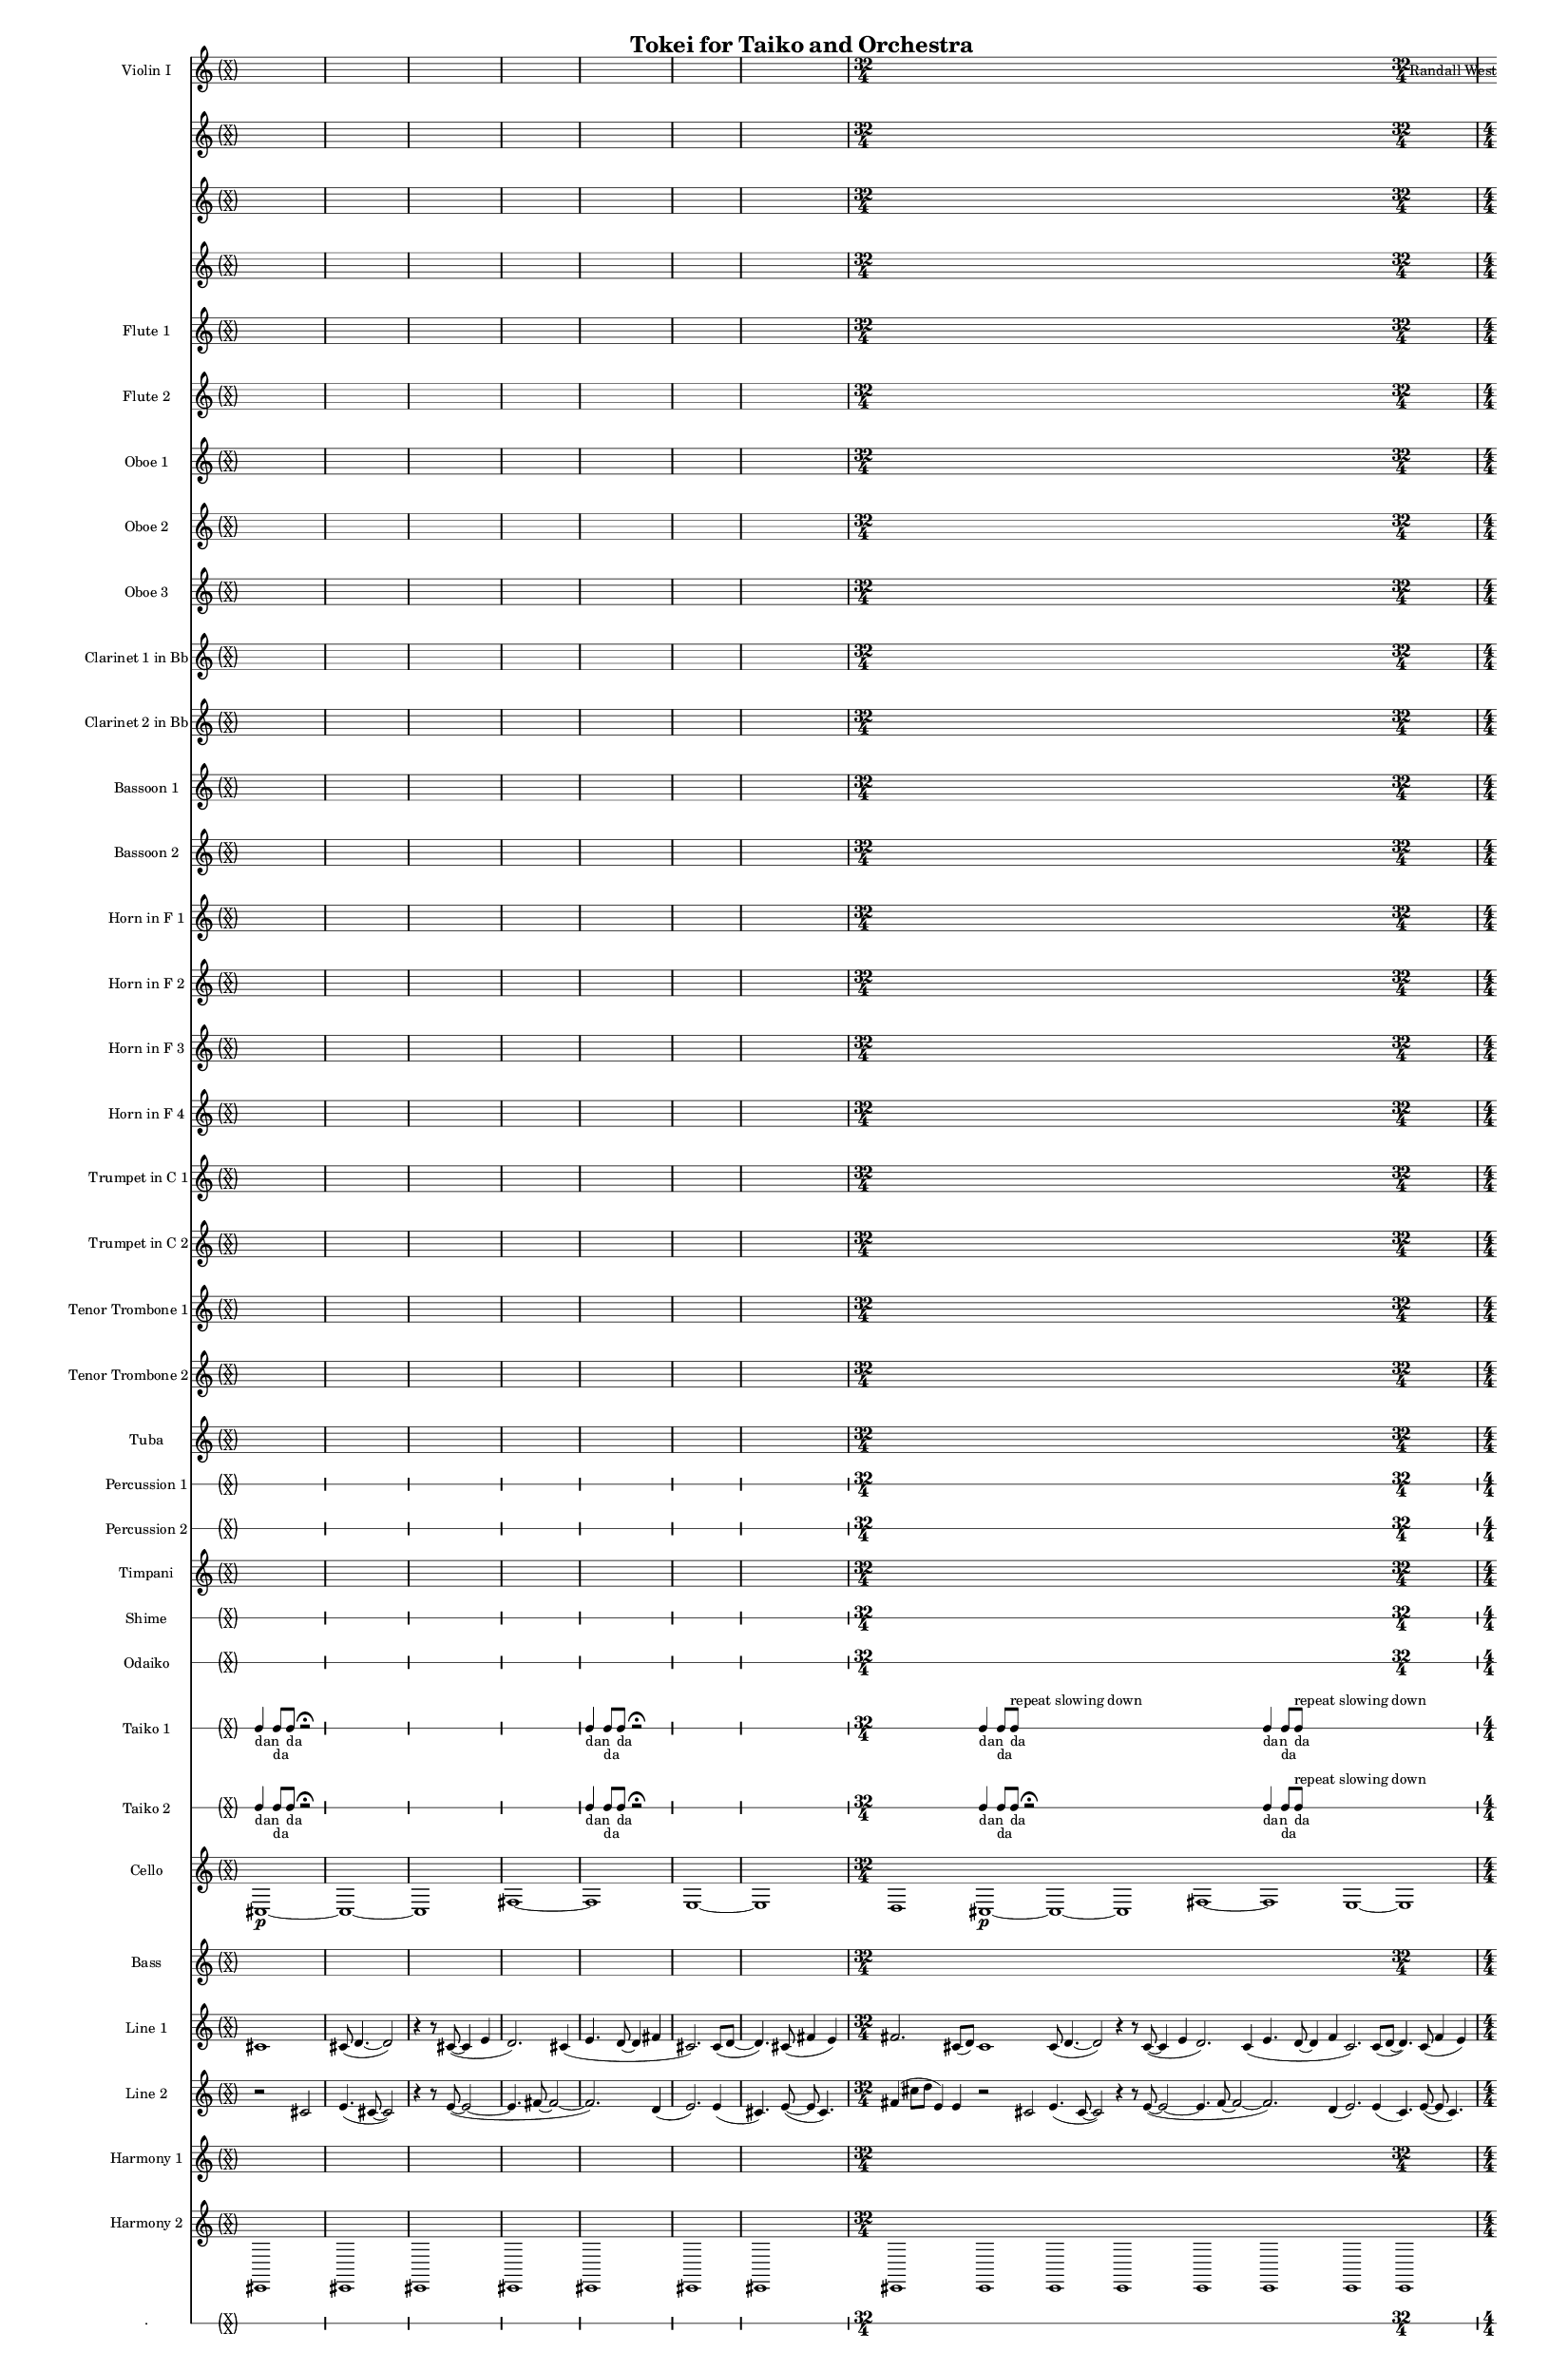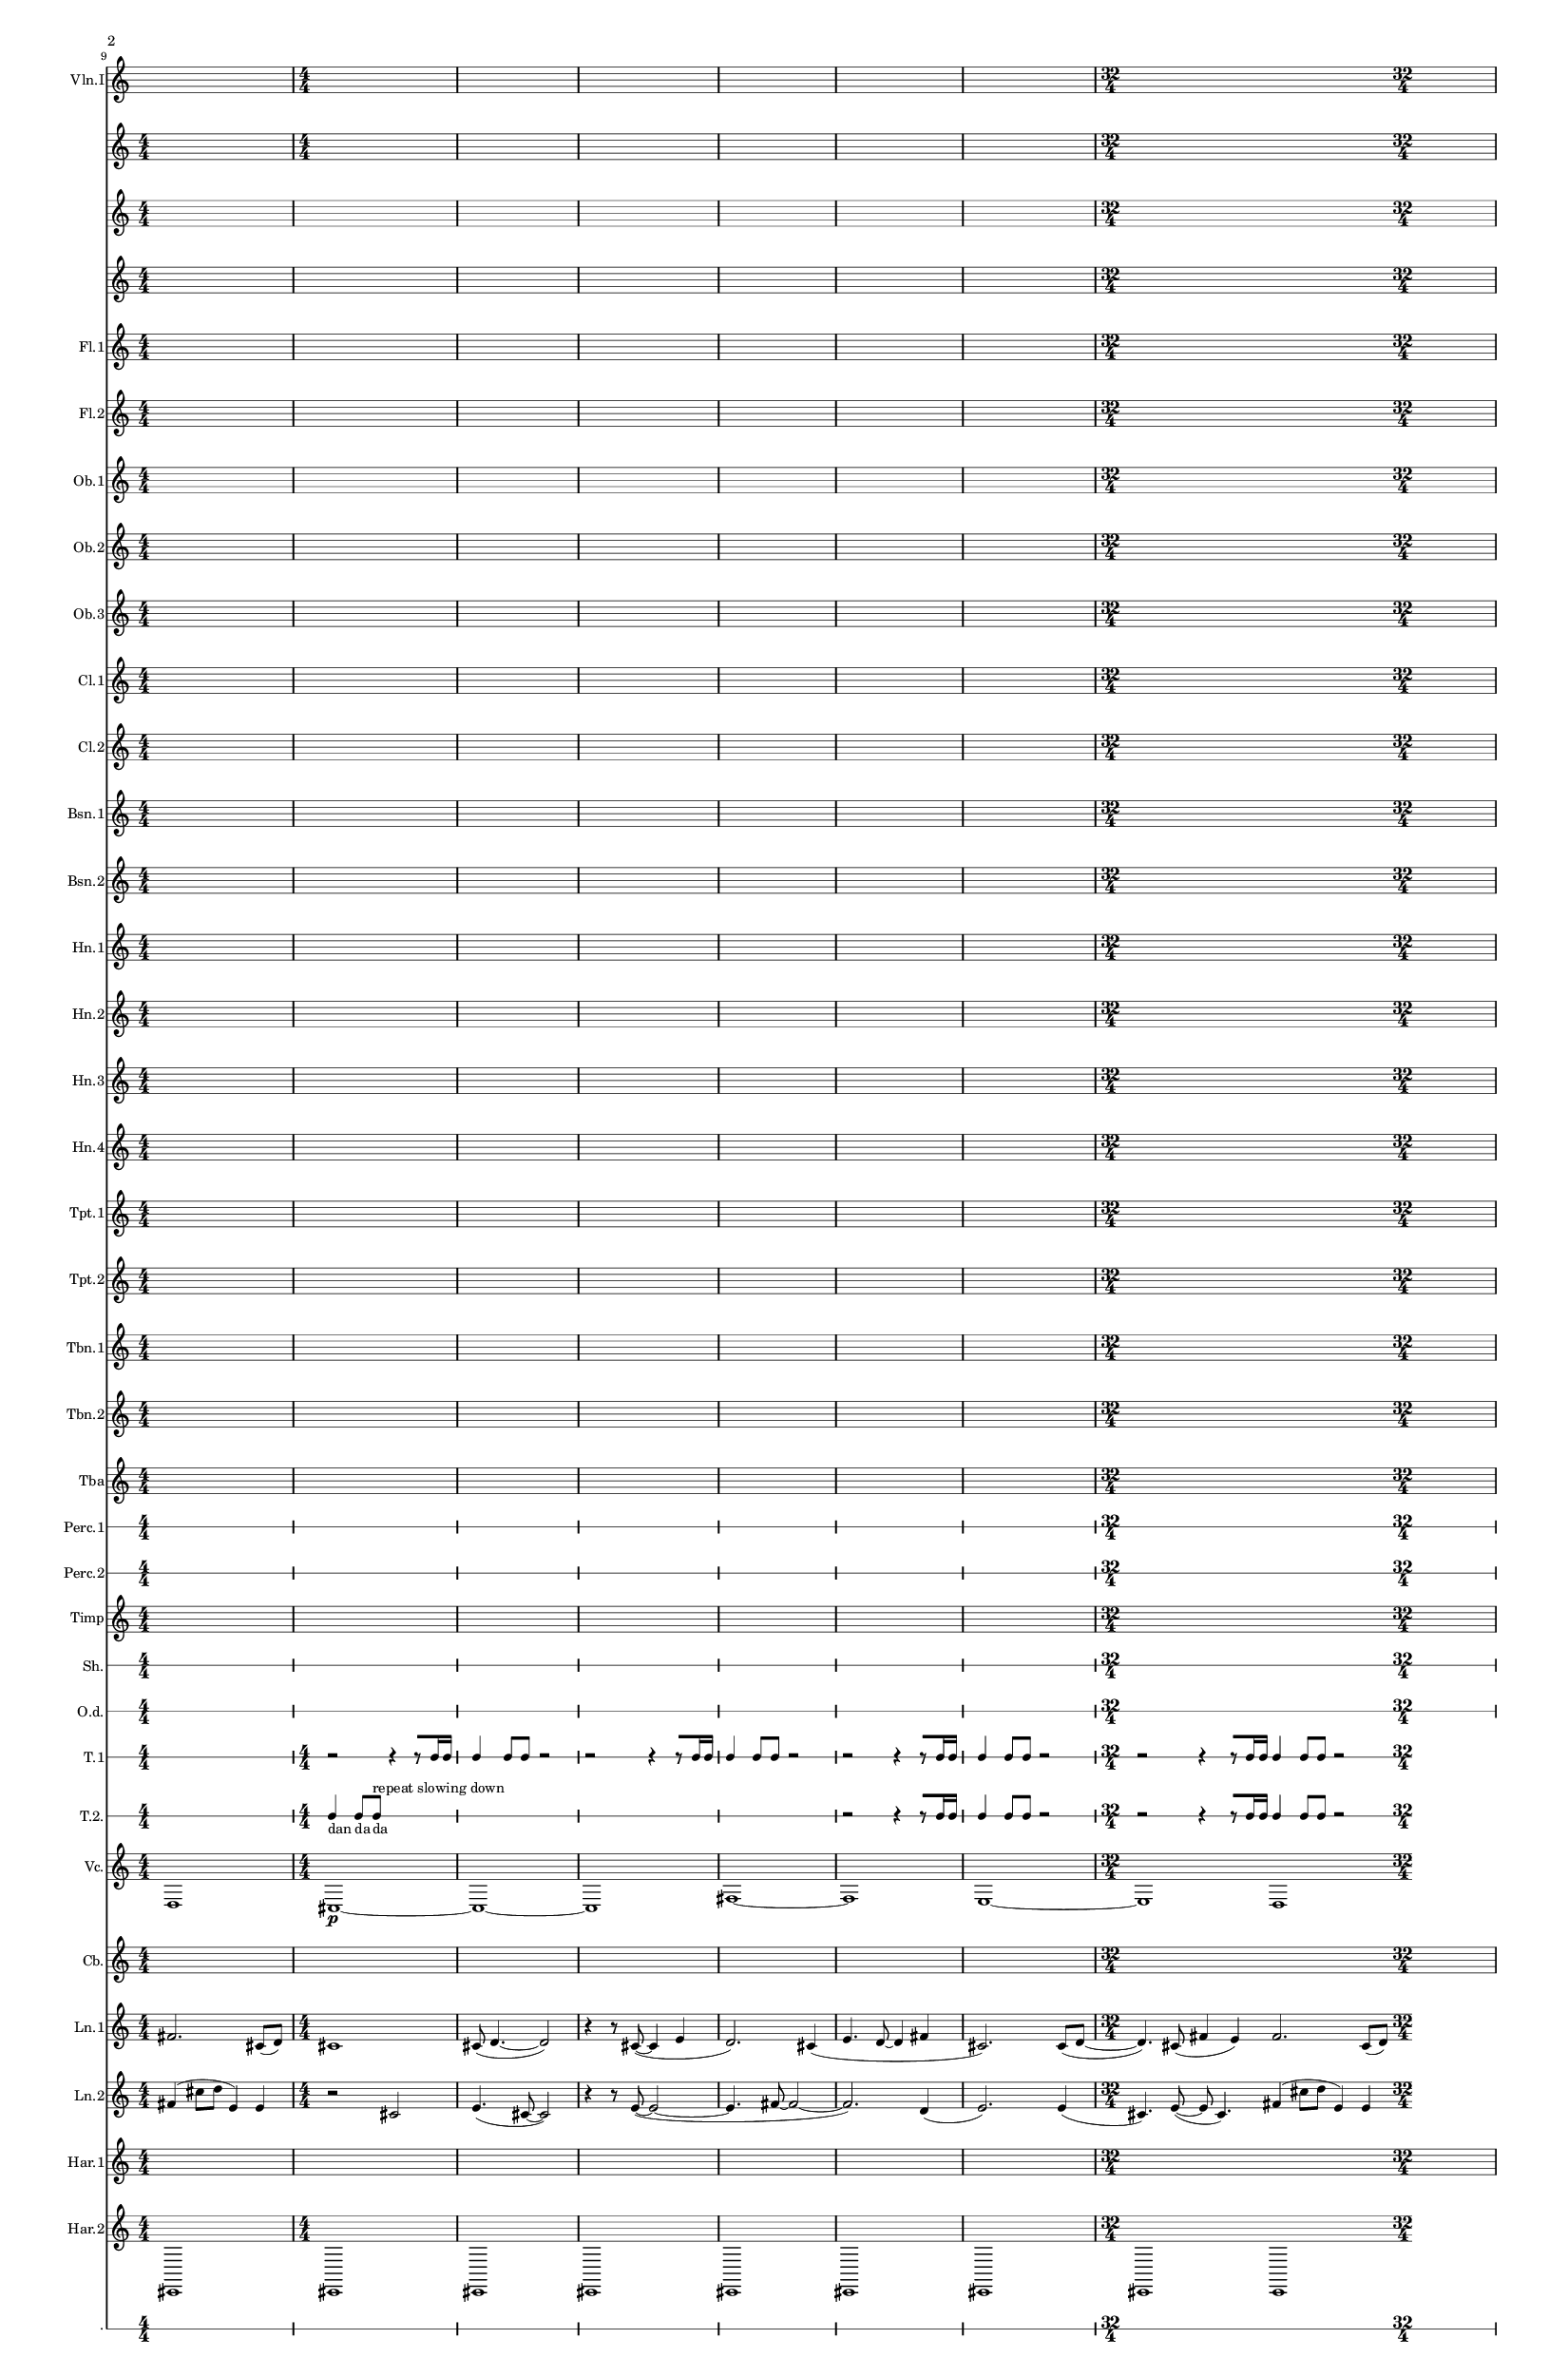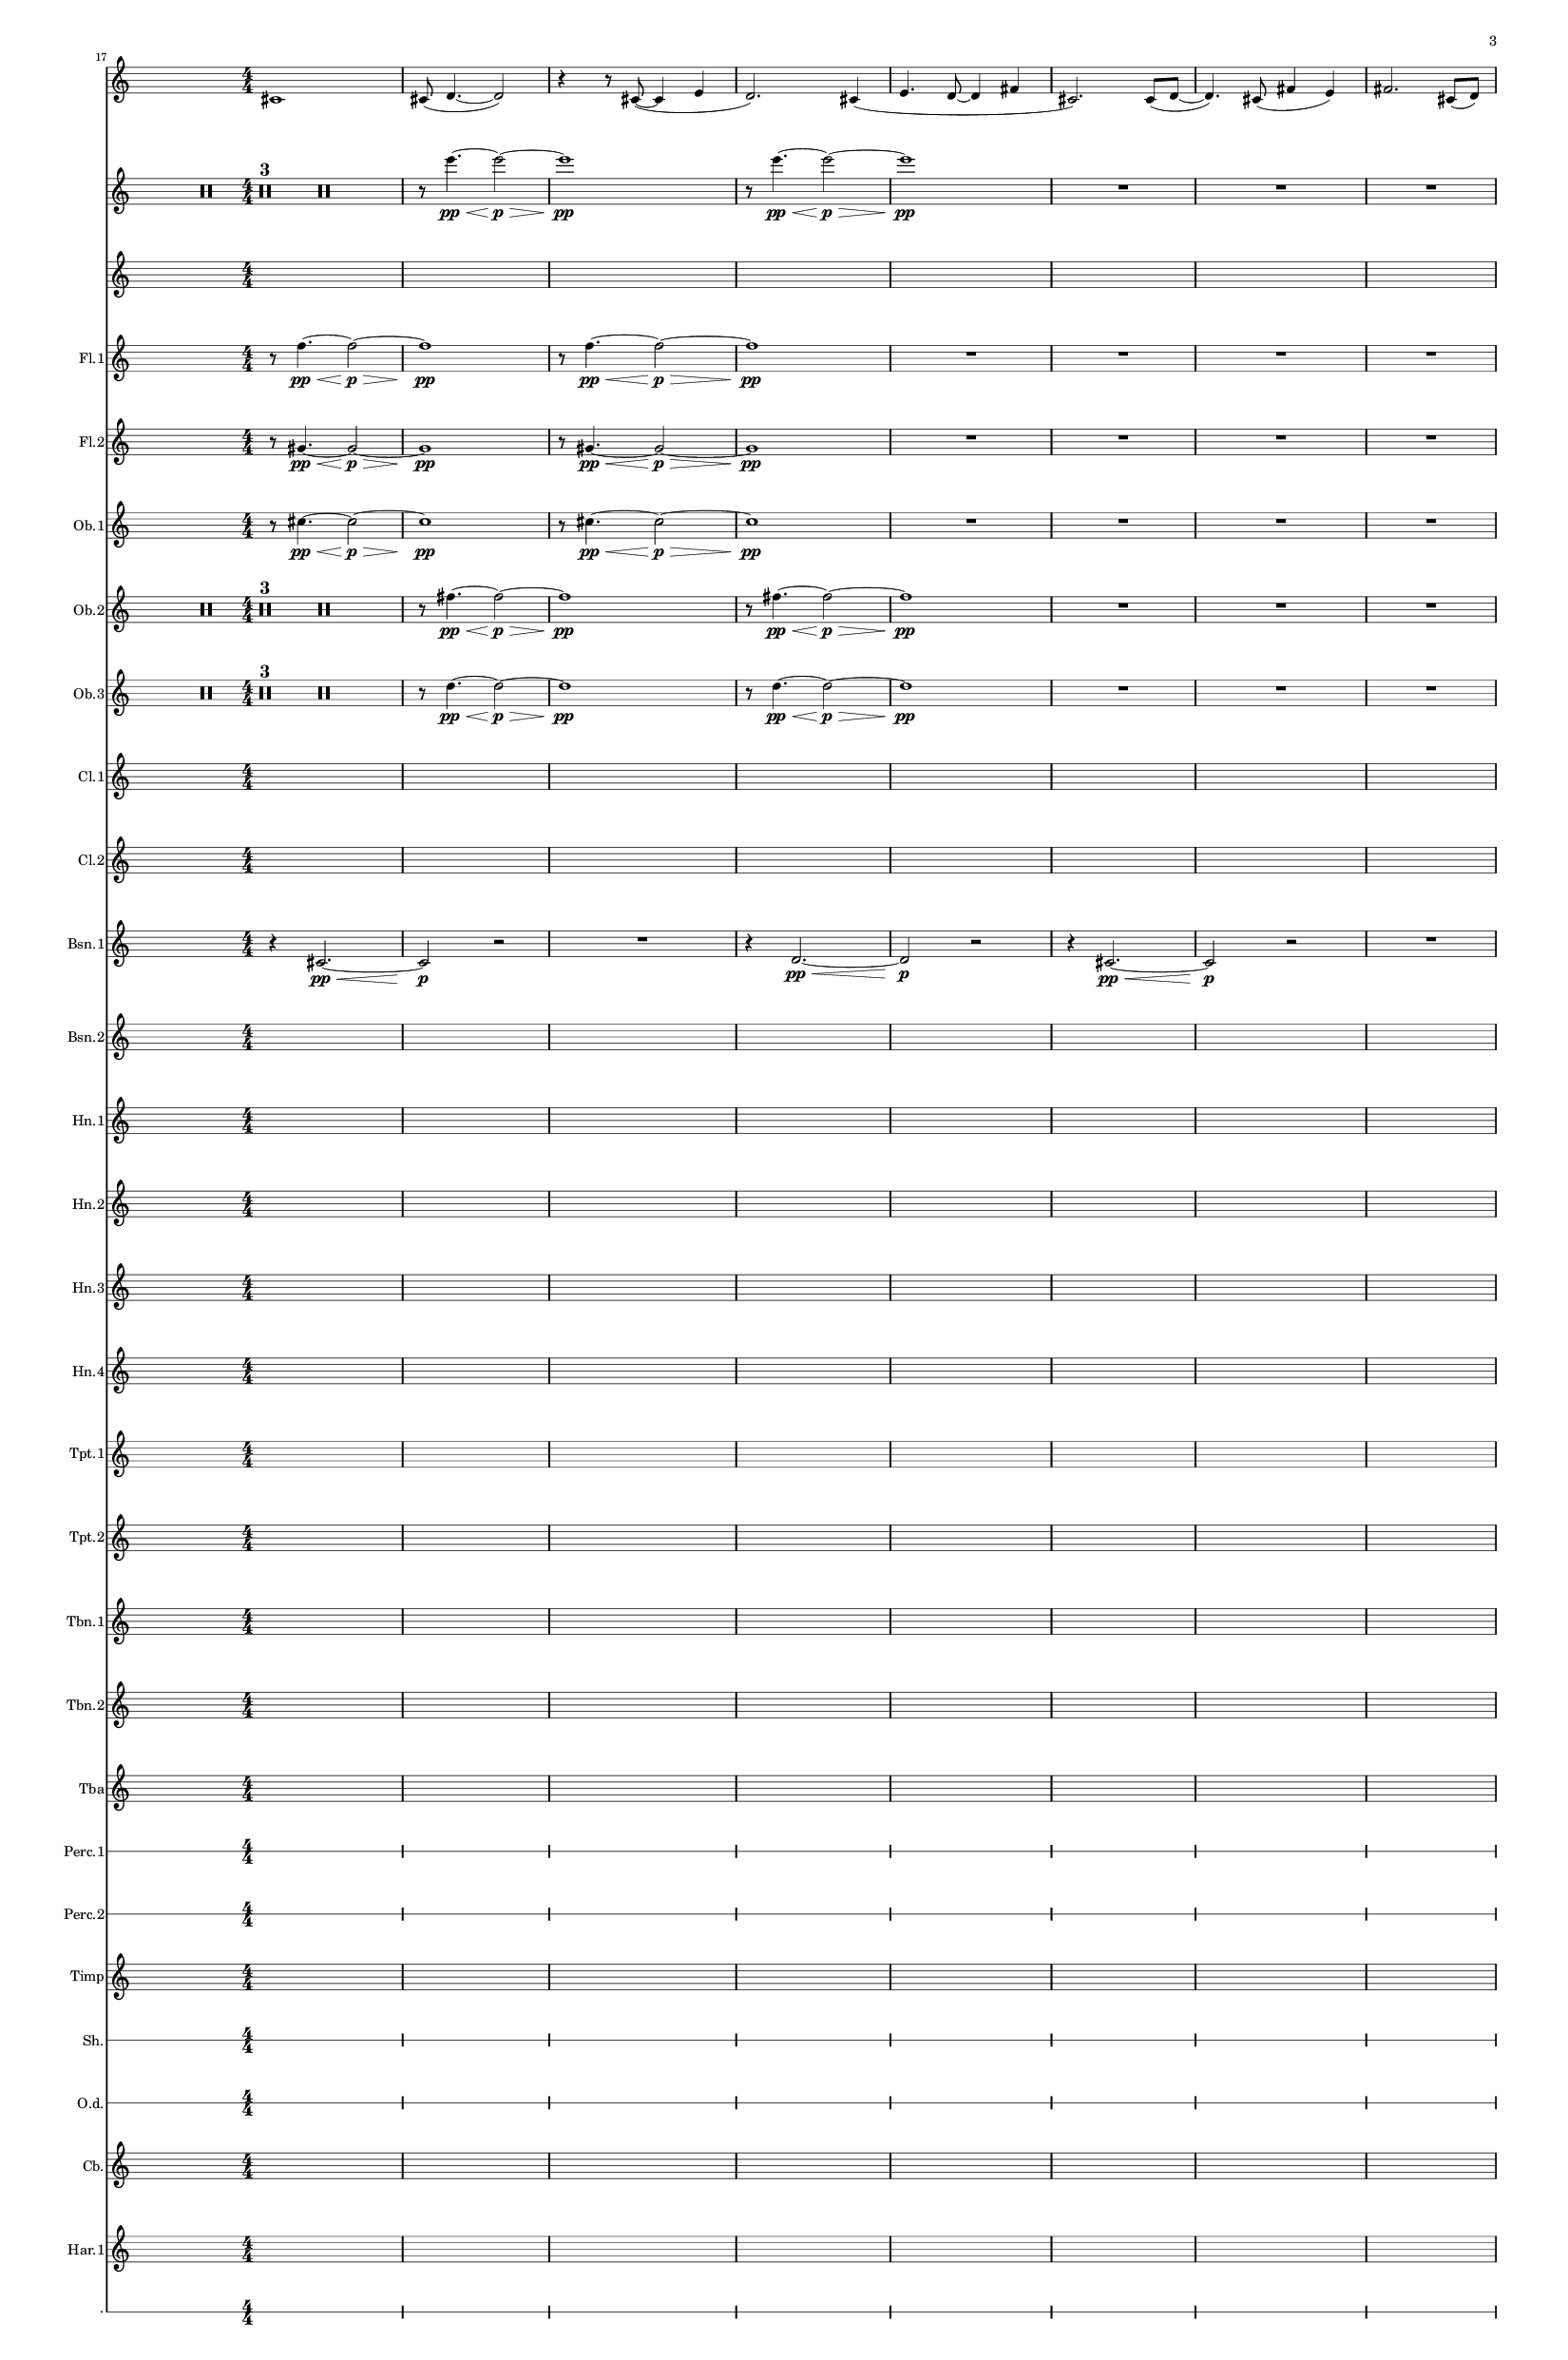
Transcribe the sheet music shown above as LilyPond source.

% 2015-02-03 18:18

\version "2.18.2"
\language "english"

#(set-global-staff-size 13)

\header {
	composer = \markup { Randall West }
	title = \markup { Tokei for Taiko and Orchestra }
}

\layout {
	\context {
		\override VerticalAxisGroup #'remove-first = ##t
	}
}

\paper {
	bottom-margin = 0.5\in
	left-margin = 0.75\in
	paper-height = 17\in
	paper-width = 11\in
	right-margin = 0.5\in
	system-separator-markup = \slashSeparator
	system-system-spacing = #'((basic-distance . 0) (minimum-distance . 0) (padding . 20) (stretchability . 0))
	top-margin = 0.5\in
}

\score {
	\context Score = "kairos-material-fragment" \with {
		\override StaffGrouper #'staff-staff-spacing = #'((basic-distance . 0) (minimum-distance . 0) (padding . 8) (stretchability . 0))
		\override StaffSymbol #'thickness = #0.5
		\override VerticalAxisGroup #'staff-staff-spacing = #'((basic-distance . 0) (minimum-distance . 0) (padding . 8) (stretchability . 0))
		markFormatter = #format-mark-box-numbers
	} <<
		\context Staff = "violinI" {
			\once \override 
			                            Staff.TimeSignature #'stencil = #(lambda (grob)
			                            (parenthesize-stencil (grob-interpret-markup grob 
			                            (markup #:override '(baseline-skip . 0.5) #:column ("X" "X"))
			                            ) 0.1 0.4 0.4 0.1 ))
			<<
				\context Staff = "violinI_1" {
					\set Staff.instrumentName = \markup { Violin I }
					\set Staff.shortInstrumentName = \markup { Vln.I }
					\numericTimeSignature
					\set Staff.alignAboveContext = #"violinI"
					\once \override 
					                            Staff.TimeSignature #'stencil = #(lambda (grob)
					                            (parenthesize-stencil (grob-interpret-markup grob 
					                            (markup #:override '(baseline-skip . 0.5) #:column ("X" "X"))
					                            ) 0.1 0.4 0.4 0.1 ))
					{
						\time 4/4
						s1 * 1
					}
					{
						s1 * 1
					}
					{
						s1 * 1
					}
					{
						s1 * 1
					}
					{
						s1 * 1
					}
					{
						s1 * 1
					}
					{
						s1 * 1
					}
					{
						\time 32/4
						s1 * 1
						s1 * 7
					}
					\numericTimeSignature
					\set Staff.alignAboveContext = #"violinI"
					\once \override Staff.TimeSignature.stencil = ##f
					{
						\time 4/4
						s1 * 1
					}
					{
						s1 * 1
					}
					{
						s1 * 1
					}
					{
						s1 * 1
					}
					{
						s1 * 1
					}
					{
						s1 * 1
					}
					{
						s1 * 1
					}
					{
						\time 32/4
						s1 * 1
						s1 * 7
					}
				}
				{
					\numericTimeSignature
					{
						\time 4/4
						s1 * 1
					}
					{
						s1 * 1
					}
					{
						s1 * 1
					}
					{
						s1 * 1
					}
					{
						s1 * 1
					}
					{
						s1 * 1
					}
					{
						s1 * 1
					}
					{
						s1 * 1
					}
					{
						\time 32/4
						s1 * 8
					}
					\numericTimeSignature
					{
						\time 4/4
						s1 * 1
					}
					{
						s1 * 1
					}
					{
						s1 * 1
					}
					{
						s1 * 1
					}
					{
						s1 * 1
					}
					{
						s1 * 1
					}
					{
						s1 * 1
					}
					{
						s1 * 1
					}
					{
						\time 32/4
						s1 * 8
					}
					\numericTimeSignature
					cs'1
					cs'8 (
					d'4. ~
					d'2 )
					r4
					r8
					cs'8 ~ (
					cs'4
					e'4
					d'2. )
					cs'4 (
					e'4.
					d'8 ~
					d'4
					fs'4
					cs'2. )
					cs'8 (
					d'8 ~
					d'4. )
					cs'8 (
					fs'4
					e'4 )
					fs'2.
					cs'8 (
					d'8 )
				}
			>>
		}
		\context Staff = "violinII" {
			\numericTimeSignature
			\once \override 
			                            Staff.TimeSignature #'stencil = #(lambda (grob)
			                            (parenthesize-stencil (grob-interpret-markup grob 
			                            (markup #:override '(baseline-skip . 0.5) #:column ("X" "X"))
			                            ) 0.1 0.4 0.4 0.1 ))
			{
				\time 4/4
				s1 * 1
			}
			{
				s1 * 1
			}
			{
				s1 * 1
			}
			{
				s1 * 1
			}
			{
				s1 * 1
			}
			{
				s1 * 1
			}
			{
				s1 * 1
			}
			{
				s1 * 1
			}
			{
				\time 32/4
				s1 * 8
			}
			\numericTimeSignature
			\once \override Staff.TimeSignature.stencil = ##f
			{
				\time 4/4
				s1 * 1
			}
			{
				s1 * 1
			}
			{
				s1 * 1
			}
			{
				s1 * 1
			}
			{
				s1 * 1
			}
			{
				s1 * 1
			}
			{
				s1 * 1
			}
			{
				s1 * 1
			}
			{
				\time 32/4
				s1 * 8
			}
			\numericTimeSignature
			R1
			r8
			e'''4. \pp ~ \<
			e'''2 \p ~ \>
			e'''1 \pp
			r8
			e'''4. \pp ~ \<
			e'''2 \p ~ \>
			e'''1 \pp
			R1
			R1
			R1
		}
		\context Staff = "viola" {
			\numericTimeSignature
			\once \override 
			                            Staff.TimeSignature #'stencil = #(lambda (grob)
			                            (parenthesize-stencil (grob-interpret-markup grob 
			                            (markup #:override '(baseline-skip . 0.5) #:column ("X" "X"))
			                            ) 0.1 0.4 0.4 0.1 ))
			{
				\time 4/4
				s1 * 1
			}
			{
				s1 * 1
			}
			{
				s1 * 1
			}
			{
				s1 * 1
			}
			{
				s1 * 1
			}
			{
				s1 * 1
			}
			{
				s1 * 1
			}
			{
				s1 * 1
			}
			{
				\time 32/4
				s1 * 8
			}
			\numericTimeSignature
			\once \override Staff.TimeSignature.stencil = ##f
			{
				\time 4/4
				s1 * 1
			}
			{
				s1 * 1
			}
			{
				s1 * 1
			}
			{
				s1 * 1
			}
			{
				s1 * 1
			}
			{
				s1 * 1
			}
			{
				s1 * 1
			}
			{
				s1 * 1
			}
			{
				\time 32/4
				s1 * 8
			}
			\numericTimeSignature
			{
				\time 4/4
				s1 * 1
			}
			{
				s1 * 1
			}
			{
				s1 * 1
			}
			{
				s1 * 1
			}
			{
				s1 * 1
			}
			{
				s1 * 1
			}
			{
				s1 * 1
			}
			{
				s1 * 1
			}
		}
		\context Staff = "flute1" {
			\set Staff.instrumentName = \markup { Flute 1 }
			\set Staff.shortInstrumentName = \markup { Fl.1 }
			\time 4/4
			\numericTimeSignature
			\once \override 
			                            Staff.TimeSignature #'stencil = #(lambda (grob)
			                            (parenthesize-stencil (grob-interpret-markup grob 
			                            (markup #:override '(baseline-skip . 0.5) #:column ("X" "X"))
			                            ) 0.1 0.4 0.4 0.1 ))
			{
				\time 4/4
				s1 * 1
			}
			{
				s1 * 1
			}
			{
				s1 * 1
			}
			{
				s1 * 1
			}
			{
				s1 * 1
			}
			{
				s1 * 1
			}
			{
				s1 * 1
			}
			{
				s1 * 1
			}
			{
				\time 32/4
				s1 * 8
			}
			\numericTimeSignature
			\once \override Staff.TimeSignature.stencil = ##f
			{
				\time 4/4
				s1 * 1
			}
			{
				s1 * 1
			}
			{
				s1 * 1
			}
			{
				s1 * 1
			}
			{
				s1 * 1
			}
			{
				s1 * 1
			}
			{
				s1 * 1
			}
			{
				s1 * 1
			}
			{
				\time 32/4
				s1 * 8
			}
			\numericTimeSignature
			r8
			f''4. \pp ~ \<
			f''2 \p ~ \>
			f''1 \pp
			r8
			f''4. \pp ~ \<
			f''2 \p ~ \>
			f''1 \pp
			R1
			R1
			R1
			R1
		}
		\context Staff = "flute2" {
			\set Staff.instrumentName = \markup { Flute 2 }
			\set Staff.shortInstrumentName = \markup { Fl.2 }
			\time 4/4
			\numericTimeSignature
			\once \override 
			                            Staff.TimeSignature #'stencil = #(lambda (grob)
			                            (parenthesize-stencil (grob-interpret-markup grob 
			                            (markup #:override '(baseline-skip . 0.5) #:column ("X" "X"))
			                            ) 0.1 0.4 0.4 0.1 ))
			{
				\time 4/4
				s1 * 1
			}
			{
				s1 * 1
			}
			{
				s1 * 1
			}
			{
				s1 * 1
			}
			{
				s1 * 1
			}
			{
				s1 * 1
			}
			{
				s1 * 1
			}
			{
				s1 * 1
			}
			{
				\time 32/4
				s1 * 8
			}
			\numericTimeSignature
			\once \override Staff.TimeSignature.stencil = ##f
			{
				\time 4/4
				s1 * 1
			}
			{
				s1 * 1
			}
			{
				s1 * 1
			}
			{
				s1 * 1
			}
			{
				s1 * 1
			}
			{
				s1 * 1
			}
			{
				s1 * 1
			}
			{
				s1 * 1
			}
			{
				\time 32/4
				s1 * 8
			}
			\numericTimeSignature
			r8
			gs'4. \pp ~ \<
			gs'2 \p ~ \>
			gs'1 \pp
			r8
			gs'4. \pp ~ \<
			gs'2 \p ~ \>
			gs'1 \pp
			R1
			R1
			R1
			R1
		}
		\context Staff = "oboe1" {
			\set Staff.instrumentName = \markup { Oboe 1 }
			\set Staff.shortInstrumentName = \markup { Ob.1 }
			\time 4/4
			\numericTimeSignature
			\once \override 
			                            Staff.TimeSignature #'stencil = #(lambda (grob)
			                            (parenthesize-stencil (grob-interpret-markup grob 
			                            (markup #:override '(baseline-skip . 0.5) #:column ("X" "X"))
			                            ) 0.1 0.4 0.4 0.1 ))
			{
				\time 4/4
				s1 * 1
			}
			{
				s1 * 1
			}
			{
				s1 * 1
			}
			{
				s1 * 1
			}
			{
				s1 * 1
			}
			{
				s1 * 1
			}
			{
				s1 * 1
			}
			{
				s1 * 1
			}
			{
				\time 32/4
				s1 * 8
			}
			\numericTimeSignature
			\once \override Staff.TimeSignature.stencil = ##f
			{
				\time 4/4
				s1 * 1
			}
			{
				s1 * 1
			}
			{
				s1 * 1
			}
			{
				s1 * 1
			}
			{
				s1 * 1
			}
			{
				s1 * 1
			}
			{
				s1 * 1
			}
			{
				s1 * 1
			}
			{
				\time 32/4
				s1 * 8
			}
			\numericTimeSignature
			r8
			cs''4. \pp ~ \<
			cs''2 \p ~ \>
			cs''1 \pp
			r8
			cs''4. \pp ~ \<
			cs''2 \p ~ \>
			cs''1 \pp
			R1
			R1
			R1
			R1
		}
		\context Staff = "oboe2" {
			\set Staff.instrumentName = \markup { Oboe 2 }
			\set Staff.shortInstrumentName = \markup { Ob.2 }
			\time 4/4
			\numericTimeSignature
			\once \override 
			                            Staff.TimeSignature #'stencil = #(lambda (grob)
			                            (parenthesize-stencil (grob-interpret-markup grob 
			                            (markup #:override '(baseline-skip . 0.5) #:column ("X" "X"))
			                            ) 0.1 0.4 0.4 0.1 ))
			{
				\time 4/4
				s1 * 1
			}
			{
				s1 * 1
			}
			{
				s1 * 1
			}
			{
				s1 * 1
			}
			{
				s1 * 1
			}
			{
				s1 * 1
			}
			{
				s1 * 1
			}
			{
				s1 * 1
			}
			{
				\time 32/4
				s1 * 8
			}
			\numericTimeSignature
			\once \override Staff.TimeSignature.stencil = ##f
			{
				\time 4/4
				s1 * 1
			}
			{
				s1 * 1
			}
			{
				s1 * 1
			}
			{
				s1 * 1
			}
			{
				s1 * 1
			}
			{
				s1 * 1
			}
			{
				s1 * 1
			}
			{
				s1 * 1
			}
			{
				\time 32/4
				s1 * 8
			}
			\numericTimeSignature
			R1
			r8
			fs''4. \pp ~ \<
			fs''2 \p ~ \>
			fs''1 \pp
			r8
			fs''4. \pp ~ \<
			fs''2 \p ~ \>
			fs''1 \pp
			R1
			R1
			R1
		}
		\context Staff = "oboe3" {
			\set Staff.instrumentName = \markup { Oboe 3 }
			\set Staff.shortInstrumentName = \markup { Ob.3 }
			\time 4/4
			\numericTimeSignature
			\once \override 
			                            Staff.TimeSignature #'stencil = #(lambda (grob)
			                            (parenthesize-stencil (grob-interpret-markup grob 
			                            (markup #:override '(baseline-skip . 0.5) #:column ("X" "X"))
			                            ) 0.1 0.4 0.4 0.1 ))
			{
				\time 4/4
				s1 * 1
			}
			{
				s1 * 1
			}
			{
				s1 * 1
			}
			{
				s1 * 1
			}
			{
				s1 * 1
			}
			{
				s1 * 1
			}
			{
				s1 * 1
			}
			{
				s1 * 1
			}
			{
				\time 32/4
				s1 * 8
			}
			\numericTimeSignature
			\once \override Staff.TimeSignature.stencil = ##f
			{
				\time 4/4
				s1 * 1
			}
			{
				s1 * 1
			}
			{
				s1 * 1
			}
			{
				s1 * 1
			}
			{
				s1 * 1
			}
			{
				s1 * 1
			}
			{
				s1 * 1
			}
			{
				s1 * 1
			}
			{
				\time 32/4
				s1 * 8
			}
			\numericTimeSignature
			R1
			r8
			d''4. \pp ~ \<
			d''2 \p ~ \>
			d''1 \pp
			r8
			d''4. \pp ~ \<
			d''2 \p ~ \>
			d''1 \pp
			R1
			R1
			R1
		}
		\context Staff = "clarinet1" {
			\set Staff.instrumentName = \markup { Clarinet 1 in Bb }
			\set Staff.shortInstrumentName = \markup { Cl.1 }
			\time 4/4
			\numericTimeSignature
			\once \override 
			                            Staff.TimeSignature #'stencil = #(lambda (grob)
			                            (parenthesize-stencil (grob-interpret-markup grob 
			                            (markup #:override '(baseline-skip . 0.5) #:column ("X" "X"))
			                            ) 0.1 0.4 0.4 0.1 ))
			{
				\time 4/4
				s1 * 1
			}
			{
				s1 * 1
			}
			{
				s1 * 1
			}
			{
				s1 * 1
			}
			{
				s1 * 1
			}
			{
				s1 * 1
			}
			{
				s1 * 1
			}
			{
				s1 * 1
			}
			{
				\time 32/4
				s1 * 8
			}
			\numericTimeSignature
			\once \override Staff.TimeSignature.stencil = ##f
			{
				\time 4/4
				s1 * 1
			}
			{
				s1 * 1
			}
			{
				s1 * 1
			}
			{
				s1 * 1
			}
			{
				s1 * 1
			}
			{
				s1 * 1
			}
			{
				s1 * 1
			}
			{
				s1 * 1
			}
			{
				\time 32/4
				s1 * 8
			}
			\numericTimeSignature
			{
				\time 4/4
				s1 * 1
			}
			{
				s1 * 1
			}
			{
				s1 * 1
			}
			{
				s1 * 1
			}
			{
				s1 * 1
			}
			{
				s1 * 1
			}
			{
				s1 * 1
			}
			{
				s1 * 1
			}
		}
		\context Staff = "clarinet2" {
			\set Staff.instrumentName = \markup { Clarinet 2 in Bb }
			\set Staff.shortInstrumentName = \markup { Cl.2 }
			\time 4/4
			\numericTimeSignature
			\once \override 
			                            Staff.TimeSignature #'stencil = #(lambda (grob)
			                            (parenthesize-stencil (grob-interpret-markup grob 
			                            (markup #:override '(baseline-skip . 0.5) #:column ("X" "X"))
			                            ) 0.1 0.4 0.4 0.1 ))
			{
				\time 4/4
				s1 * 1
			}
			{
				s1 * 1
			}
			{
				s1 * 1
			}
			{
				s1 * 1
			}
			{
				s1 * 1
			}
			{
				s1 * 1
			}
			{
				s1 * 1
			}
			{
				s1 * 1
			}
			{
				\time 32/4
				s1 * 8
			}
			\numericTimeSignature
			\once \override Staff.TimeSignature.stencil = ##f
			{
				\time 4/4
				s1 * 1
			}
			{
				s1 * 1
			}
			{
				s1 * 1
			}
			{
				s1 * 1
			}
			{
				s1 * 1
			}
			{
				s1 * 1
			}
			{
				s1 * 1
			}
			{
				s1 * 1
			}
			{
				\time 32/4
				s1 * 8
			}
			\numericTimeSignature
			{
				\time 4/4
				s1 * 1
			}
			{
				s1 * 1
			}
			{
				s1 * 1
			}
			{
				s1 * 1
			}
			{
				s1 * 1
			}
			{
				s1 * 1
			}
			{
				s1 * 1
			}
			{
				s1 * 1
			}
		}
		\context Staff = "bassoon1" {
			\set Staff.instrumentName = \markup { Bassoon 1 }
			\set Staff.shortInstrumentName = \markup { Bsn.1 }
			\time 4/4
			\numericTimeSignature
			\once \override 
			                            Staff.TimeSignature #'stencil = #(lambda (grob)
			                            (parenthesize-stencil (grob-interpret-markup grob 
			                            (markup #:override '(baseline-skip . 0.5) #:column ("X" "X"))
			                            ) 0.1 0.4 0.4 0.1 ))
			{
				\time 4/4
				s1 * 1
			}
			{
				s1 * 1
			}
			{
				s1 * 1
			}
			{
				s1 * 1
			}
			{
				s1 * 1
			}
			{
				s1 * 1
			}
			{
				s1 * 1
			}
			{
				s1 * 1
			}
			{
				\time 32/4
				s1 * 8
			}
			\numericTimeSignature
			\once \override Staff.TimeSignature.stencil = ##f
			{
				\time 4/4
				s1 * 1
			}
			{
				s1 * 1
			}
			{
				s1 * 1
			}
			{
				s1 * 1
			}
			{
				s1 * 1
			}
			{
				s1 * 1
			}
			{
				s1 * 1
			}
			{
				s1 * 1
			}
			{
				\time 32/4
				s1 * 8
			}
			\numericTimeSignature
			r4
			cs'2. \pp ~ \<
			cs'2 \p
			r2
			R1
			r4
			d'2. \pp ~ \<
			d'2 \p
			r2
			r4
			cs'2. \pp ~ \<
			cs'2 \p
			r2
			R1
		}
		\context Staff = "bassoon2" {
			\set Staff.instrumentName = \markup { Bassoon 2 }
			\set Staff.shortInstrumentName = \markup { Bsn.2 }
			\time 4/4
			\numericTimeSignature
			\once \override 
			                            Staff.TimeSignature #'stencil = #(lambda (grob)
			                            (parenthesize-stencil (grob-interpret-markup grob 
			                            (markup #:override '(baseline-skip . 0.5) #:column ("X" "X"))
			                            ) 0.1 0.4 0.4 0.1 ))
			{
				\time 4/4
				s1 * 1
			}
			{
				s1 * 1
			}
			{
				s1 * 1
			}
			{
				s1 * 1
			}
			{
				s1 * 1
			}
			{
				s1 * 1
			}
			{
				s1 * 1
			}
			{
				s1 * 1
			}
			{
				\time 32/4
				s1 * 8
			}
			\numericTimeSignature
			\once \override Staff.TimeSignature.stencil = ##f
			{
				\time 4/4
				s1 * 1
			}
			{
				s1 * 1
			}
			{
				s1 * 1
			}
			{
				s1 * 1
			}
			{
				s1 * 1
			}
			{
				s1 * 1
			}
			{
				s1 * 1
			}
			{
				s1 * 1
			}
			{
				\time 32/4
				s1 * 8
			}
			\numericTimeSignature
			{
				\time 4/4
				s1 * 1
			}
			{
				s1 * 1
			}
			{
				s1 * 1
			}
			{
				s1 * 1
			}
			{
				s1 * 1
			}
			{
				s1 * 1
			}
			{
				s1 * 1
			}
			{
				s1 * 1
			}
		}
		\context Staff = "horn1" {
			\set Staff.instrumentName = \markup { Horn in F 1 }
			\set Staff.shortInstrumentName = \markup { Hn.1 }
			\time 4/4
			\numericTimeSignature
			\once \override 
			                            Staff.TimeSignature #'stencil = #(lambda (grob)
			                            (parenthesize-stencil (grob-interpret-markup grob 
			                            (markup #:override '(baseline-skip . 0.5) #:column ("X" "X"))
			                            ) 0.1 0.4 0.4 0.1 ))
			{
				\time 4/4
				s1 * 1
			}
			{
				s1 * 1
			}
			{
				s1 * 1
			}
			{
				s1 * 1
			}
			{
				s1 * 1
			}
			{
				s1 * 1
			}
			{
				s1 * 1
			}
			{
				s1 * 1
			}
			{
				\time 32/4
				s1 * 8
			}
			\numericTimeSignature
			\once \override Staff.TimeSignature.stencil = ##f
			{
				\time 4/4
				s1 * 1
			}
			{
				s1 * 1
			}
			{
				s1 * 1
			}
			{
				s1 * 1
			}
			{
				s1 * 1
			}
			{
				s1 * 1
			}
			{
				s1 * 1
			}
			{
				s1 * 1
			}
			{
				\time 32/4
				s1 * 8
			}
			\numericTimeSignature
			{
				\time 4/4
				s1 * 1
			}
			{
				s1 * 1
			}
			{
				s1 * 1
			}
			{
				s1 * 1
			}
			{
				s1 * 1
			}
			{
				s1 * 1
			}
			{
				s1 * 1
			}
			{
				s1 * 1
			}
		}
		\context Staff = "horn2" {
			\set Staff.instrumentName = \markup { Horn in F 2 }
			\set Staff.shortInstrumentName = \markup { Hn.2 }
			\time 4/4
			\numericTimeSignature
			\once \override 
			                            Staff.TimeSignature #'stencil = #(lambda (grob)
			                            (parenthesize-stencil (grob-interpret-markup grob 
			                            (markup #:override '(baseline-skip . 0.5) #:column ("X" "X"))
			                            ) 0.1 0.4 0.4 0.1 ))
			{
				\time 4/4
				s1 * 1
			}
			{
				s1 * 1
			}
			{
				s1 * 1
			}
			{
				s1 * 1
			}
			{
				s1 * 1
			}
			{
				s1 * 1
			}
			{
				s1 * 1
			}
			{
				s1 * 1
			}
			{
				\time 32/4
				s1 * 8
			}
			\numericTimeSignature
			\once \override Staff.TimeSignature.stencil = ##f
			{
				\time 4/4
				s1 * 1
			}
			{
				s1 * 1
			}
			{
				s1 * 1
			}
			{
				s1 * 1
			}
			{
				s1 * 1
			}
			{
				s1 * 1
			}
			{
				s1 * 1
			}
			{
				s1 * 1
			}
			{
				\time 32/4
				s1 * 8
			}
			\numericTimeSignature
			{
				\time 4/4
				s1 * 1
			}
			{
				s1 * 1
			}
			{
				s1 * 1
			}
			{
				s1 * 1
			}
			{
				s1 * 1
			}
			{
				s1 * 1
			}
			{
				s1 * 1
			}
			{
				s1 * 1
			}
		}
		\context Staff = "horn3" {
			\set Staff.instrumentName = \markup { Horn in F 3 }
			\set Staff.shortInstrumentName = \markup { Hn.3 }
			\time 4/4
			\numericTimeSignature
			\once \override 
			                            Staff.TimeSignature #'stencil = #(lambda (grob)
			                            (parenthesize-stencil (grob-interpret-markup grob 
			                            (markup #:override '(baseline-skip . 0.5) #:column ("X" "X"))
			                            ) 0.1 0.4 0.4 0.1 ))
			{
				\time 4/4
				s1 * 1
			}
			{
				s1 * 1
			}
			{
				s1 * 1
			}
			{
				s1 * 1
			}
			{
				s1 * 1
			}
			{
				s1 * 1
			}
			{
				s1 * 1
			}
			{
				s1 * 1
			}
			{
				\time 32/4
				s1 * 8
			}
			\numericTimeSignature
			\once \override Staff.TimeSignature.stencil = ##f
			{
				\time 4/4
				s1 * 1
			}
			{
				s1 * 1
			}
			{
				s1 * 1
			}
			{
				s1 * 1
			}
			{
				s1 * 1
			}
			{
				s1 * 1
			}
			{
				s1 * 1
			}
			{
				s1 * 1
			}
			{
				\time 32/4
				s1 * 8
			}
			\numericTimeSignature
			{
				\time 4/4
				s1 * 1
			}
			{
				s1 * 1
			}
			{
				s1 * 1
			}
			{
				s1 * 1
			}
			{
				s1 * 1
			}
			{
				s1 * 1
			}
			{
				s1 * 1
			}
			{
				s1 * 1
			}
		}
		\context Staff = "horn4" {
			\set Staff.instrumentName = \markup { Horn in F 4 }
			\set Staff.shortInstrumentName = \markup { Hn.4 }
			\time 4/4
			\numericTimeSignature
			\once \override 
			                            Staff.TimeSignature #'stencil = #(lambda (grob)
			                            (parenthesize-stencil (grob-interpret-markup grob 
			                            (markup #:override '(baseline-skip . 0.5) #:column ("X" "X"))
			                            ) 0.1 0.4 0.4 0.1 ))
			{
				\time 4/4
				s1 * 1
			}
			{
				s1 * 1
			}
			{
				s1 * 1
			}
			{
				s1 * 1
			}
			{
				s1 * 1
			}
			{
				s1 * 1
			}
			{
				s1 * 1
			}
			{
				s1 * 1
			}
			{
				\time 32/4
				s1 * 8
			}
			\numericTimeSignature
			\once \override Staff.TimeSignature.stencil = ##f
			{
				\time 4/4
				s1 * 1
			}
			{
				s1 * 1
			}
			{
				s1 * 1
			}
			{
				s1 * 1
			}
			{
				s1 * 1
			}
			{
				s1 * 1
			}
			{
				s1 * 1
			}
			{
				s1 * 1
			}
			{
				\time 32/4
				s1 * 8
			}
			\numericTimeSignature
			{
				\time 4/4
				s1 * 1
			}
			{
				s1 * 1
			}
			{
				s1 * 1
			}
			{
				s1 * 1
			}
			{
				s1 * 1
			}
			{
				s1 * 1
			}
			{
				s1 * 1
			}
			{
				s1 * 1
			}
		}
		\context Staff = "trumpet1" {
			\set Staff.instrumentName = \markup { Trumpet in C 1 }
			\set Staff.shortInstrumentName = \markup { Tpt.1 }
			\time 4/4
			\numericTimeSignature
			\once \override 
			                            Staff.TimeSignature #'stencil = #(lambda (grob)
			                            (parenthesize-stencil (grob-interpret-markup grob 
			                            (markup #:override '(baseline-skip . 0.5) #:column ("X" "X"))
			                            ) 0.1 0.4 0.4 0.1 ))
			{
				\time 4/4
				s1 * 1
			}
			{
				s1 * 1
			}
			{
				s1 * 1
			}
			{
				s1 * 1
			}
			{
				s1 * 1
			}
			{
				s1 * 1
			}
			{
				s1 * 1
			}
			{
				s1 * 1
			}
			{
				\time 32/4
				s1 * 8
			}
			\numericTimeSignature
			\once \override Staff.TimeSignature.stencil = ##f
			{
				\time 4/4
				s1 * 1
			}
			{
				s1 * 1
			}
			{
				s1 * 1
			}
			{
				s1 * 1
			}
			{
				s1 * 1
			}
			{
				s1 * 1
			}
			{
				s1 * 1
			}
			{
				s1 * 1
			}
			{
				\time 32/4
				s1 * 8
			}
			\numericTimeSignature
			{
				\time 4/4
				s1 * 1
			}
			{
				s1 * 1
			}
			{
				s1 * 1
			}
			{
				s1 * 1
			}
			{
				s1 * 1
			}
			{
				s1 * 1
			}
			{
				s1 * 1
			}
			{
				s1 * 1
			}
		}
		\context Staff = "trumpet2" {
			\set Staff.instrumentName = \markup { Trumpet in C 2 }
			\set Staff.shortInstrumentName = \markup { Tpt.2 }
			\time 4/4
			\numericTimeSignature
			\once \override 
			                            Staff.TimeSignature #'stencil = #(lambda (grob)
			                            (parenthesize-stencil (grob-interpret-markup grob 
			                            (markup #:override '(baseline-skip . 0.5) #:column ("X" "X"))
			                            ) 0.1 0.4 0.4 0.1 ))
			{
				\time 4/4
				s1 * 1
			}
			{
				s1 * 1
			}
			{
				s1 * 1
			}
			{
				s1 * 1
			}
			{
				s1 * 1
			}
			{
				s1 * 1
			}
			{
				s1 * 1
			}
			{
				s1 * 1
			}
			{
				\time 32/4
				s1 * 8
			}
			\numericTimeSignature
			\once \override Staff.TimeSignature.stencil = ##f
			{
				\time 4/4
				s1 * 1
			}
			{
				s1 * 1
			}
			{
				s1 * 1
			}
			{
				s1 * 1
			}
			{
				s1 * 1
			}
			{
				s1 * 1
			}
			{
				s1 * 1
			}
			{
				s1 * 1
			}
			{
				\time 32/4
				s1 * 8
			}
			\numericTimeSignature
			{
				\time 4/4
				s1 * 1
			}
			{
				s1 * 1
			}
			{
				s1 * 1
			}
			{
				s1 * 1
			}
			{
				s1 * 1
			}
			{
				s1 * 1
			}
			{
				s1 * 1
			}
			{
				s1 * 1
			}
		}
		\context Staff = "trombone1" {
			\set Staff.instrumentName = \markup { Tenor Trombone 1 }
			\set Staff.shortInstrumentName = \markup { Tbn.1 }
			\time 4/4
			\numericTimeSignature
			\once \override 
			                            Staff.TimeSignature #'stencil = #(lambda (grob)
			                            (parenthesize-stencil (grob-interpret-markup grob 
			                            (markup #:override '(baseline-skip . 0.5) #:column ("X" "X"))
			                            ) 0.1 0.4 0.4 0.1 ))
			{
				\time 4/4
				s1 * 1
			}
			{
				s1 * 1
			}
			{
				s1 * 1
			}
			{
				s1 * 1
			}
			{
				s1 * 1
			}
			{
				s1 * 1
			}
			{
				s1 * 1
			}
			{
				s1 * 1
			}
			{
				\time 32/4
				s1 * 8
			}
			\numericTimeSignature
			\once \override Staff.TimeSignature.stencil = ##f
			{
				\time 4/4
				s1 * 1
			}
			{
				s1 * 1
			}
			{
				s1 * 1
			}
			{
				s1 * 1
			}
			{
				s1 * 1
			}
			{
				s1 * 1
			}
			{
				s1 * 1
			}
			{
				s1 * 1
			}
			{
				\time 32/4
				s1 * 8
			}
			\numericTimeSignature
			{
				\time 4/4
				s1 * 1
			}
			{
				s1 * 1
			}
			{
				s1 * 1
			}
			{
				s1 * 1
			}
			{
				s1 * 1
			}
			{
				s1 * 1
			}
			{
				s1 * 1
			}
			{
				s1 * 1
			}
		}
		\context Staff = "trombone2" {
			\set Staff.instrumentName = \markup { Tenor Trombone 2 }
			\set Staff.shortInstrumentName = \markup { Tbn.2 }
			\time 4/4
			\numericTimeSignature
			\once \override 
			                            Staff.TimeSignature #'stencil = #(lambda (grob)
			                            (parenthesize-stencil (grob-interpret-markup grob 
			                            (markup #:override '(baseline-skip . 0.5) #:column ("X" "X"))
			                            ) 0.1 0.4 0.4 0.1 ))
			{
				\time 4/4
				s1 * 1
			}
			{
				s1 * 1
			}
			{
				s1 * 1
			}
			{
				s1 * 1
			}
			{
				s1 * 1
			}
			{
				s1 * 1
			}
			{
				s1 * 1
			}
			{
				s1 * 1
			}
			{
				\time 32/4
				s1 * 8
			}
			\numericTimeSignature
			\once \override Staff.TimeSignature.stencil = ##f
			{
				\time 4/4
				s1 * 1
			}
			{
				s1 * 1
			}
			{
				s1 * 1
			}
			{
				s1 * 1
			}
			{
				s1 * 1
			}
			{
				s1 * 1
			}
			{
				s1 * 1
			}
			{
				s1 * 1
			}
			{
				\time 32/4
				s1 * 8
			}
			\numericTimeSignature
			{
				\time 4/4
				s1 * 1
			}
			{
				s1 * 1
			}
			{
				s1 * 1
			}
			{
				s1 * 1
			}
			{
				s1 * 1
			}
			{
				s1 * 1
			}
			{
				s1 * 1
			}
			{
				s1 * 1
			}
		}
		\context Staff = "tuba" {
			\set Staff.instrumentName = \markup { Tuba }
			\set Staff.shortInstrumentName = \markup { Tba }
			\time 4/4
			\numericTimeSignature
			\once \override 
			                            Staff.TimeSignature #'stencil = #(lambda (grob)
			                            (parenthesize-stencil (grob-interpret-markup grob 
			                            (markup #:override '(baseline-skip . 0.5) #:column ("X" "X"))
			                            ) 0.1 0.4 0.4 0.1 ))
			{
				\time 4/4
				s1 * 1
			}
			{
				s1 * 1
			}
			{
				s1 * 1
			}
			{
				s1 * 1
			}
			{
				s1 * 1
			}
			{
				s1 * 1
			}
			{
				s1 * 1
			}
			{
				s1 * 1
			}
			{
				\time 32/4
				s1 * 8
			}
			\numericTimeSignature
			\once \override Staff.TimeSignature.stencil = ##f
			{
				\time 4/4
				s1 * 1
			}
			{
				s1 * 1
			}
			{
				s1 * 1
			}
			{
				s1 * 1
			}
			{
				s1 * 1
			}
			{
				s1 * 1
			}
			{
				s1 * 1
			}
			{
				s1 * 1
			}
			{
				\time 32/4
				s1 * 8
			}
			\numericTimeSignature
			{
				\time 4/4
				s1 * 1
			}
			{
				s1 * 1
			}
			{
				s1 * 1
			}
			{
				s1 * 1
			}
			{
				s1 * 1
			}
			{
				s1 * 1
			}
			{
				s1 * 1
			}
			{
				s1 * 1
			}
		}
		\context RhythmicStaff = "perc1" {
			\set Staff.instrumentName = \markup { Percussion 1 }
			\set Staff.shortInstrumentName = \markup { Perc.1 }
			\time 4/4
			\numericTimeSignature
			\once \override 
			                            Staff.TimeSignature #'stencil = #(lambda (grob)
			                            (parenthesize-stencil (grob-interpret-markup grob 
			                            (markup #:override '(baseline-skip . 0.5) #:column ("X" "X"))
			                            ) 0.1 0.4 0.4 0.1 ))
			{
				\time 4/4
				s1 * 1
			}
			{
				s1 * 1
			}
			{
				s1 * 1
			}
			{
				s1 * 1
			}
			{
				s1 * 1
			}
			{
				s1 * 1
			}
			{
				s1 * 1
			}
			{
				s1 * 1
			}
			{
				\time 32/4
				s1 * 8
			}
			\numericTimeSignature
			\once \override Staff.TimeSignature.stencil = ##f
			{
				\time 4/4
				s1 * 1
			}
			{
				s1 * 1
			}
			{
				s1 * 1
			}
			{
				s1 * 1
			}
			{
				s1 * 1
			}
			{
				s1 * 1
			}
			{
				s1 * 1
			}
			{
				s1 * 1
			}
			{
				\time 32/4
				s1 * 8
			}
			\numericTimeSignature
			{
				\time 4/4
				s1 * 1
			}
			{
				s1 * 1
			}
			{
				s1 * 1
			}
			{
				s1 * 1
			}
			{
				s1 * 1
			}
			{
				s1 * 1
			}
			{
				s1 * 1
			}
			{
				s1 * 1
			}
		}
		\context RhythmicStaff = "perc2" {
			\set Staff.instrumentName = \markup { Percussion 2 }
			\set Staff.shortInstrumentName = \markup { Perc.2 }
			\time 4/4
			\numericTimeSignature
			\once \override 
			                            Staff.TimeSignature #'stencil = #(lambda (grob)
			                            (parenthesize-stencil (grob-interpret-markup grob 
			                            (markup #:override '(baseline-skip . 0.5) #:column ("X" "X"))
			                            ) 0.1 0.4 0.4 0.1 ))
			{
				\time 4/4
				s1 * 1
			}
			{
				s1 * 1
			}
			{
				s1 * 1
			}
			{
				s1 * 1
			}
			{
				s1 * 1
			}
			{
				s1 * 1
			}
			{
				s1 * 1
			}
			{
				s1 * 1
			}
			{
				\time 32/4
				s1 * 8
			}
			\numericTimeSignature
			\once \override Staff.TimeSignature.stencil = ##f
			{
				\time 4/4
				s1 * 1
			}
			{
				s1 * 1
			}
			{
				s1 * 1
			}
			{
				s1 * 1
			}
			{
				s1 * 1
			}
			{
				s1 * 1
			}
			{
				s1 * 1
			}
			{
				s1 * 1
			}
			{
				\time 32/4
				s1 * 8
			}
			\numericTimeSignature
			{
				\time 4/4
				s1 * 1
			}
			{
				s1 * 1
			}
			{
				s1 * 1
			}
			{
				s1 * 1
			}
			{
				s1 * 1
			}
			{
				s1 * 1
			}
			{
				s1 * 1
			}
			{
				s1 * 1
			}
		}
		\context Staff = "timpani" {
			\set Staff.instrumentName = \markup { Timpani }
			\set Staff.shortInstrumentName = \markup { Timp }
			\time 4/4
			\numericTimeSignature
			\once \override 
			                            Staff.TimeSignature #'stencil = #(lambda (grob)
			                            (parenthesize-stencil (grob-interpret-markup grob 
			                            (markup #:override '(baseline-skip . 0.5) #:column ("X" "X"))
			                            ) 0.1 0.4 0.4 0.1 ))
			{
				\time 4/4
				s1 * 1
			}
			{
				s1 * 1
			}
			{
				s1 * 1
			}
			{
				s1 * 1
			}
			{
				s1 * 1
			}
			{
				s1 * 1
			}
			{
				s1 * 1
			}
			{
				s1 * 1
			}
			{
				\time 32/4
				s1 * 8
			}
			\numericTimeSignature
			\once \override Staff.TimeSignature.stencil = ##f
			{
				\time 4/4
				s1 * 1
			}
			{
				s1 * 1
			}
			{
				s1 * 1
			}
			{
				s1 * 1
			}
			{
				s1 * 1
			}
			{
				s1 * 1
			}
			{
				s1 * 1
			}
			{
				s1 * 1
			}
			{
				\time 32/4
				s1 * 8
			}
			\numericTimeSignature
			{
				\time 4/4
				s1 * 1
			}
			{
				s1 * 1
			}
			{
				s1 * 1
			}
			{
				s1 * 1
			}
			{
				s1 * 1
			}
			{
				s1 * 1
			}
			{
				s1 * 1
			}
			{
				s1 * 1
			}
		}
		\context RhythmicStaff = "shime" {
			\set Staff.instrumentName = \markup { Shime }
			\set Staff.shortInstrumentName = \markup { Sh. }
			\time 4/4
			\numericTimeSignature
			\once \override 
			                            Staff.TimeSignature #'stencil = #(lambda (grob)
			                            (parenthesize-stencil (grob-interpret-markup grob 
			                            (markup #:override '(baseline-skip . 0.5) #:column ("X" "X"))
			                            ) 0.1 0.4 0.4 0.1 ))
			{
				\time 4/4
				s1 * 1
			}
			{
				s1 * 1
			}
			{
				s1 * 1
			}
			{
				s1 * 1
			}
			{
				s1 * 1
			}
			{
				s1 * 1
			}
			{
				s1 * 1
			}
			{
				s1 * 1
			}
			{
				\time 32/4
				s1 * 8
			}
			\numericTimeSignature
			\once \override Staff.TimeSignature.stencil = ##f
			{
				\time 4/4
				s1 * 1
			}
			{
				s1 * 1
			}
			{
				s1 * 1
			}
			{
				s1 * 1
			}
			{
				s1 * 1
			}
			{
				s1 * 1
			}
			{
				s1 * 1
			}
			{
				s1 * 1
			}
			{
				\time 32/4
				s1 * 8
			}
			\numericTimeSignature
			{
				\time 4/4
				s1 * 1
			}
			{
				s1 * 1
			}
			{
				s1 * 1
			}
			{
				s1 * 1
			}
			{
				s1 * 1
			}
			{
				s1 * 1
			}
			{
				s1 * 1
			}
			{
				s1 * 1
			}
		}
		\context RhythmicStaff = "odaiko" {
			\set Staff.instrumentName = \markup { Odaiko }
			\set Staff.shortInstrumentName = \markup { O.d. }
			\time 4/4
			\numericTimeSignature
			\once \override 
			                            Staff.TimeSignature #'stencil = #(lambda (grob)
			                            (parenthesize-stencil (grob-interpret-markup grob 
			                            (markup #:override '(baseline-skip . 0.5) #:column ("X" "X"))
			                            ) 0.1 0.4 0.4 0.1 ))
			{
				\time 4/4
				s1 * 1
			}
			{
				s1 * 1
			}
			{
				s1 * 1
			}
			{
				s1 * 1
			}
			{
				s1 * 1
			}
			{
				s1 * 1
			}
			{
				s1 * 1
			}
			{
				s1 * 1
			}
			{
				\time 32/4
				s1 * 8
			}
			\numericTimeSignature
			\once \override Staff.TimeSignature.stencil = ##f
			{
				\time 4/4
				s1 * 1
			}
			{
				s1 * 1
			}
			{
				s1 * 1
			}
			{
				s1 * 1
			}
			{
				s1 * 1
			}
			{
				s1 * 1
			}
			{
				s1 * 1
			}
			{
				s1 * 1
			}
			{
				\time 32/4
				s1 * 8
			}
			\numericTimeSignature
			{
				\time 4/4
				s1 * 1
			}
			{
				s1 * 1
			}
			{
				s1 * 1
			}
			{
				s1 * 1
			}
			{
				s1 * 1
			}
			{
				s1 * 1
			}
			{
				s1 * 1
			}
			{
				s1 * 1
			}
		}
		\context RhythmicStaff = "taiko1" {
			\set Staff.instrumentName = \markup { Taiko 1 }
			\set Staff.shortInstrumentName = \markup { T.1 }
			\time 4/4
			\numericTimeSignature
			\once \override 
			                            Staff.TimeSignature #'stencil = #(lambda (grob)
			                            (parenthesize-stencil (grob-interpret-markup grob 
			                            (markup #:override '(baseline-skip . 0.5) #:column ("X" "X"))
			                            ) 0.1 0.4 0.4 0.1 ))
			{
				\time 32/4
				{
					c4 _ \markup { dan }
					c8 _ \markup { da }
					c8 _ \markup { da }
					r2 -\fermata
					s1
					s1
					s1
					c4 _ \markup { dan }
					c8 _ \markup { da }
					c8 _ \markup { da }
					r2 -\fermata
					s1
					s1
					s1
				}
			}
			\numericTimeSignature
			\once \override Staff.TimeSignature.stencil = ##f
			{
				{
					c4 _ \markup { dan }
					c8 [ _ \markup { da }
					c8 ]
						^ \markup { repeat slowing down }
						_ \markup { da }
					s2
					s1
					s1
					s1
					c4 _ \markup { dan }
					c8 [ _ \markup { da }
					c8 ]
						^ \markup { repeat slowing down }
						_ \markup { da }
					s2
					s1
					s1
					s1
				}
			}
			\numericTimeSignature
			r2
			r4
			r8 [
			c16
			c16 ]
			c4
			c8
			c8
			r2
			r2
			r4
			r8 [
			c16
			c16 ]
			c4
			c8
			c8
			r2
			r2
			r4
			r8 [
			c16
			c16 ]
			c4
			c8
			c8
			r2
			r2
			r4
			r8 [
			c16
			c16 ]
			c4
			c8
			c8
			r2
		}
		\context RhythmicStaff = "taiko2" {
			\set Staff.instrumentName = \markup { Taiko 2 }
			\set Staff.shortInstrumentName = \markup { T.2. }
			\time 4/4
			\numericTimeSignature
			\once \override 
			                            Staff.TimeSignature #'stencil = #(lambda (grob)
			                            (parenthesize-stencil (grob-interpret-markup grob 
			                            (markup #:override '(baseline-skip . 0.5) #:column ("X" "X"))
			                            ) 0.1 0.4 0.4 0.1 ))
			{
				\time 32/4
				{
					c4 _ \markup { dan }
					c8 _ \markup { da }
					c8 _ \markup { da }
					r2 -\fermata
					s1
					s1
					s1
					c4 _ \markup { dan }
					c8 _ \markup { da }
					c8 _ \markup { da }
					r2 -\fermata
					s1
					s1
					s1
				}
			}
			\numericTimeSignature
			\once \override Staff.TimeSignature.stencil = ##f
			{
				{
					c4 _ \markup { dan }
					c8 _ \markup { da }
					c8 _ \markup { da }
					r2 -\fermata
					s1
					s1
					s1
					c4 _ \markup { dan }
					c8 [ _ \markup { da }
					c8 ]
						^ \markup { repeat slowing down }
						_ \markup { da }
					s2
					s1
					s1
					s1
				}
			}
			\numericTimeSignature
			c4 _ \markup { dan }
			c8 [ _ \markup { da }
			c8 ]
				^ \markup { repeat slowing down }
				_ \markup { da }
			s2
			s1
			s1
			s1
			r2
			r4
			r8 [
			c16
			c16 ]
			c4
			c8
			c8
			r2
			r2
			r4
			r8 [
			c16
			c16 ]
			c4
			c8
			c8
			r2
		}
		\context Staff = "cello" {
			\set Staff.instrumentName = \markup { Cello }
			\set Staff.shortInstrumentName = \markup { Vc. }
			\time 4/4
			\numericTimeSignature
			\once \override 
			                            Staff.TimeSignature #'stencil = #(lambda (grob)
			                            (parenthesize-stencil (grob-interpret-markup grob 
			                            (markup #:override '(baseline-skip . 0.5) #:column ("X" "X"))
			                            ) 0.1 0.4 0.4 0.1 ))
			{
				\time 32/4
				{
					cs1 \p ~
					cs1 ~
					cs1
					fs1 ~
					fs1
					e1 ~
					e1
					d1
				}
			}
			\numericTimeSignature
			\once \override Staff.TimeSignature.stencil = ##f
			{
				{
					cs1 \p ~
					cs1 ~
					cs1
					fs1 ~
					fs1
					e1 ~
					e1
					d1
				}
			}
			\numericTimeSignature
			cs1 \p ~
			cs1 ~
			cs1
			fs1 ~
			fs1
			e1 ~
			e1
			d1
		}
		\context Staff = "bass" {
			\set Staff.instrumentName = \markup { Bass }
			\set Staff.shortInstrumentName = \markup { Cb. }
			\time 4/4
			\numericTimeSignature
			\once \override 
			                            Staff.TimeSignature #'stencil = #(lambda (grob)
			                            (parenthesize-stencil (grob-interpret-markup grob 
			                            (markup #:override '(baseline-skip . 0.5) #:column ("X" "X"))
			                            ) 0.1 0.4 0.4 0.1 ))
			{
				\time 4/4
				s1 * 1
			}
			{
				s1 * 1
			}
			{
				s1 * 1
			}
			{
				s1 * 1
			}
			{
				s1 * 1
			}
			{
				s1 * 1
			}
			{
				s1 * 1
			}
			{
				s1 * 1
			}
			{
				\time 32/4
				s1 * 8
			}
			\numericTimeSignature
			\once \override Staff.TimeSignature.stencil = ##f
			{
				\time 4/4
				s1 * 1
			}
			{
				s1 * 1
			}
			{
				s1 * 1
			}
			{
				s1 * 1
			}
			{
				s1 * 1
			}
			{
				s1 * 1
			}
			{
				s1 * 1
			}
			{
				s1 * 1
			}
			{
				\time 32/4
				s1 * 8
			}
			\numericTimeSignature
			{
				\time 4/4
				s1 * 1
			}
			{
				s1 * 1
			}
			{
				s1 * 1
			}
			{
				s1 * 1
			}
			{
				s1 * 1
			}
			{
				s1 * 1
			}
			{
				s1 * 1
			}
			{
				s1 * 1
			}
		}
		\context Staff = "line_1" {
			\set Staff.instrumentName = \markup { Line 1 }
			\set Staff.shortInstrumentName = \markup { Ln.1 }
			\time 4/4
			\numericTimeSignature
			\once \override 
			                            Staff.TimeSignature #'stencil = #(lambda (grob)
			                            (parenthesize-stencil (grob-interpret-markup grob 
			                            (markup #:override '(baseline-skip . 0.5) #:column ("X" "X"))
			                            ) 0.1 0.4 0.4 0.1 ))
			{
				\time 32/4
				{
					cs'1
					cs'8 (
					d'4. ~
					d'2 )
					r4
					r8
					cs'8 ~ (
					cs'4
					e'4
					d'2. )
					cs'4 (
					e'4.
					d'8 ~
					d'4
					fs'4
					cs'2. )
					cs'8 (
					d'8 ~
					d'4. )
					cs'8 (
					fs'4
					e'4 )
					fs'2.
					cs'8 (
					d'8 )
				}
			}
			\numericTimeSignature
			\once \override Staff.TimeSignature.stencil = ##f
			{
				{
					cs'1
					cs'8 (
					d'4. ~
					d'2 )
					r4
					r8
					cs'8 ~ (
					cs'4
					e'4
					d'2. )
					cs'4 (
					e'4.
					d'8 ~
					d'4
					fs'4
					cs'2. )
					cs'8 (
					d'8 ~
					d'4. )
					cs'8 (
					fs'4
					e'4 )
					fs'2.
					cs'8 (
					d'8 )
				}
			}
			\numericTimeSignature
			cs'1
			cs'8 (
			d'4. ~
			d'2 )
			r4
			r8
			cs'8 ~ (
			cs'4
			e'4
			d'2. )
			cs'4 (
			e'4.
			d'8 ~
			d'4
			fs'4
			cs'2. )
			cs'8 (
			d'8 ~
			d'4. )
			cs'8 (
			fs'4
			e'4 )
			fs'2.
			cs'8 (
			d'8 )
		}
		\context Staff = "line_2" {
			\set Staff.instrumentName = \markup { Line 2 }
			\set Staff.shortInstrumentName = \markup { Ln.2 }
			\time 4/4
			\numericTimeSignature
			\once \override 
			                            Staff.TimeSignature #'stencil = #(lambda (grob)
			                            (parenthesize-stencil (grob-interpret-markup grob 
			                            (markup #:override '(baseline-skip . 0.5) #:column ("X" "X"))
			                            ) 0.1 0.4 0.4 0.1 ))
			{
				\time 32/4
				{
					r2
					cs'2
					e'4. (
					cs'8 ~
					cs'2 )
					r4
					r8
					e'8 ~ (
					e'2 ~
					e'4.
					fs'8 ~
					fs'2 ~
					fs'2. )
					d'4 (
					e'2. )
					e'4 (
					cs'4. )
					e'8 ~ (
					e'8
					cs'4. )
					fs'4 (
					cs''8
					d''8
					e'4 )
					e'4
				}
			}
			\numericTimeSignature
			\once \override Staff.TimeSignature.stencil = ##f
			{
				{
					r2
					cs'2
					e'4. (
					cs'8 ~
					cs'2 )
					r4
					r8
					e'8 ~ (
					e'2 ~
					e'4.
					fs'8 ~
					fs'2 ~
					fs'2. )
					d'4 (
					e'2. )
					e'4 (
					cs'4. )
					e'8 ~ (
					e'8
					cs'4. )
					fs'4 (
					cs''8
					d''8
					e'4 )
					e'4
				}
			}
			\numericTimeSignature
			r2
			cs'2
			e'4. (
			cs'8 ~
			cs'2 )
			r4
			r8
			e'8 ~ (
			e'2 ~
			e'4.
			fs'8 ~
			fs'2 ~
			fs'2. )
			d'4 (
			e'2. )
			e'4 (
			cs'4. )
			e'8 ~ (
			e'8
			cs'4. )
			fs'4 (
			cs''8
			d''8
			e'4 )
			e'4
		}
		\context Staff = "harmony_1" {
			\set Staff.instrumentName = \markup { Harmony 1 }
			\set Staff.shortInstrumentName = \markup { Har.1 }
			\time 4/4
			\numericTimeSignature
			\once \override 
			                            Staff.TimeSignature #'stencil = #(lambda (grob)
			                            (parenthesize-stencil (grob-interpret-markup grob 
			                            (markup #:override '(baseline-skip . 0.5) #:column ("X" "X"))
			                            ) 0.1 0.4 0.4 0.1 ))
			{
				\time 4/4
				s1 * 1
			}
			{
				s1 * 1
			}
			{
				s1 * 1
			}
			{
				s1 * 1
			}
			{
				s1 * 1
			}
			{
				s1 * 1
			}
			{
				s1 * 1
			}
			{
				s1 * 1
			}
			{
				\time 32/4
				s1 * 8
			}
			\numericTimeSignature
			\once \override Staff.TimeSignature.stencil = ##f
			{
				\time 4/4
				s1 * 1
			}
			{
				s1 * 1
			}
			{
				s1 * 1
			}
			{
				s1 * 1
			}
			{
				s1 * 1
			}
			{
				s1 * 1
			}
			{
				s1 * 1
			}
			{
				s1 * 1
			}
			{
				\time 32/4
				s1 * 8
			}
			\numericTimeSignature
			{
				\time 4/4
				s1 * 1
			}
			{
				s1 * 1
			}
			{
				s1 * 1
			}
			{
				s1 * 1
			}
			{
				s1 * 1
			}
			{
				s1 * 1
			}
			{
				s1 * 1
			}
			{
				s1 * 1
			}
		}
		\context Staff = "harmony_2" {
			\set Staff.instrumentName = \markup { Harmony 2 }
			\set Staff.shortInstrumentName = \markup { Har.2 }
			\time 4/4
			\numericTimeSignature
			\once \override 
			                            Staff.TimeSignature #'stencil = #(lambda (grob)
			                            (parenthesize-stencil (grob-interpret-markup grob 
			                            (markup #:override '(baseline-skip . 0.5) #:column ("X" "X"))
			                            ) 0.1 0.4 0.4 0.1 ))
			{
				\time 32/4
				{
					cs,1
					cs,1
					cs,1
					cs,1
					cs,1
					cs,1
					cs,1
					cs,1
				}
			}
			\numericTimeSignature
			\once \override Staff.TimeSignature.stencil = ##f
			{
				{
					cs,1
					cs,1
					cs,1
					cs,1
					cs,1
					cs,1
					cs,1
					cs,1
				}
			}
			\numericTimeSignature
			cs,1
			cs,1
			cs,1
			cs,1
			cs,1
			cs,1
			cs,1
			cs,1
		}
		\context RhythmicStaff = "dummy" {
			\set Staff.instrumentName = \markup { . }
			\set Staff.shortInstrumentName = \markup { . }
			\time 4/4
			\numericTimeSignature
			\once \override 
			                            Staff.TimeSignature #'stencil = #(lambda (grob)
			                            (parenthesize-stencil (grob-interpret-markup grob 
			                            (markup #:override '(baseline-skip . 0.5) #:column ("X" "X"))
			                            ) 0.1 0.4 0.4 0.1 ))
			{
				\time 4/4
				s1 * 1
			}
			{
				s1 * 1
			}
			{
				s1 * 1
			}
			{
				s1 * 1
			}
			{
				s1 * 1
			}
			{
				s1 * 1
			}
			{
				s1 * 1
			}
			{
				s1 * 1
			}
			{
				\time 32/4
				s1 * 8
			}
			\numericTimeSignature
			\once \override Staff.TimeSignature.stencil = ##f
			{
				\time 4/4
				s1 * 1
			}
			{
				s1 * 1
			}
			{
				s1 * 1
			}
			{
				s1 * 1
			}
			{
				s1 * 1
			}
			{
				s1 * 1
			}
			{
				s1 * 1
			}
			{
				s1 * 1
			}
			{
				\time 32/4
				s1 * 8
			}
			\numericTimeSignature
			{
				\time 4/4
				s1 * 1
			}
			{
				s1 * 1
			}
			{
				s1 * 1
			}
			{
				s1 * 1
			}
			{
				s1 * 1
			}
			{
				s1 * 1
			}
			{
				s1 * 1
			}
			{
				s1 * 1
			}
		}
	>>
}